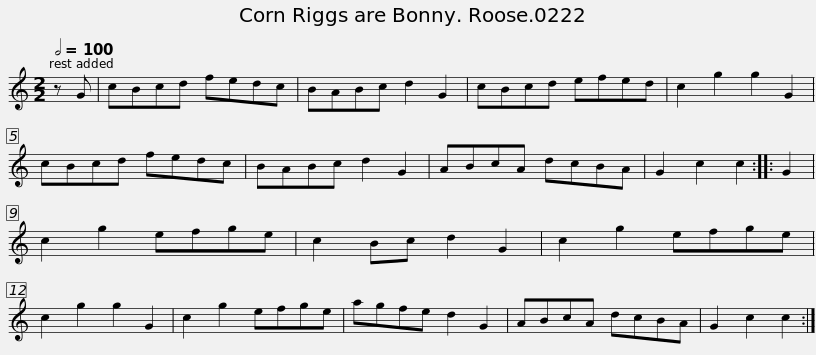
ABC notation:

X:1
L:1/8
Q:1/2=100
M:2/2
I:linebreak $
K:C
V:1 treble
V:1
 z G | cBcd fedc | BABc d2 G2 | cBcd efed | c2 g2 g2 G2 | %5
 cBcd fedc | BABc d2 G2 |$ ABcA dcBA | G2 c2 c2 :: G2 | %10
 c2 g2 efge | c2 Bc d2 G2 | c2 g2 efge | c2 g2 g2 G2 | c2 g2 efge |$ %15
 agfe d2 G2 | ABcA dcBA | G2 c2 c2 :| %18
